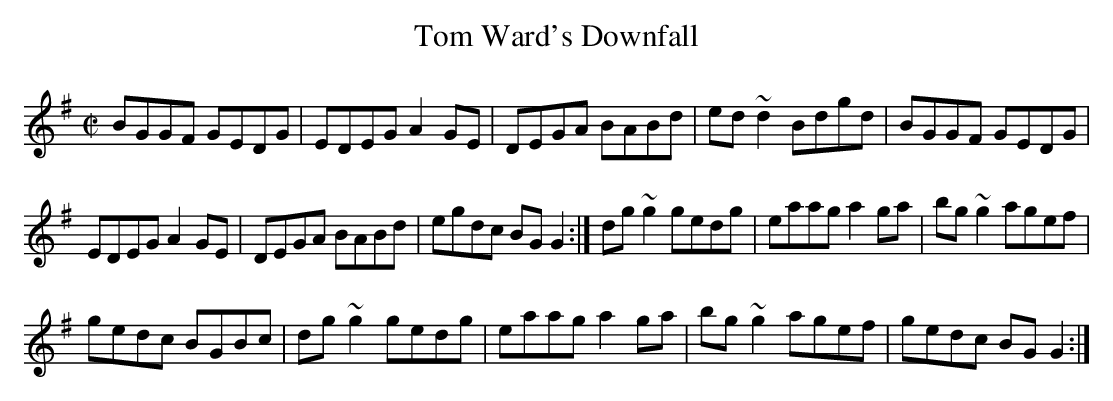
X:1
T:Tom Ward's Downfall
M:C|
L:1/8
K:G
BGGF GEDG|EDEG A2GE|DEGA BABd|ed~d2 Bdgd|BGGF GEDG|
EDEG A2GE|DEGA BABd|egdc BGG2:|dg~g2 gedg|eaag a2ga|bg~g2 agef|
gedc BGBc|dg~g2 gedg|eaag a2ga|bg~g2 agef|gedc BGG2:|
